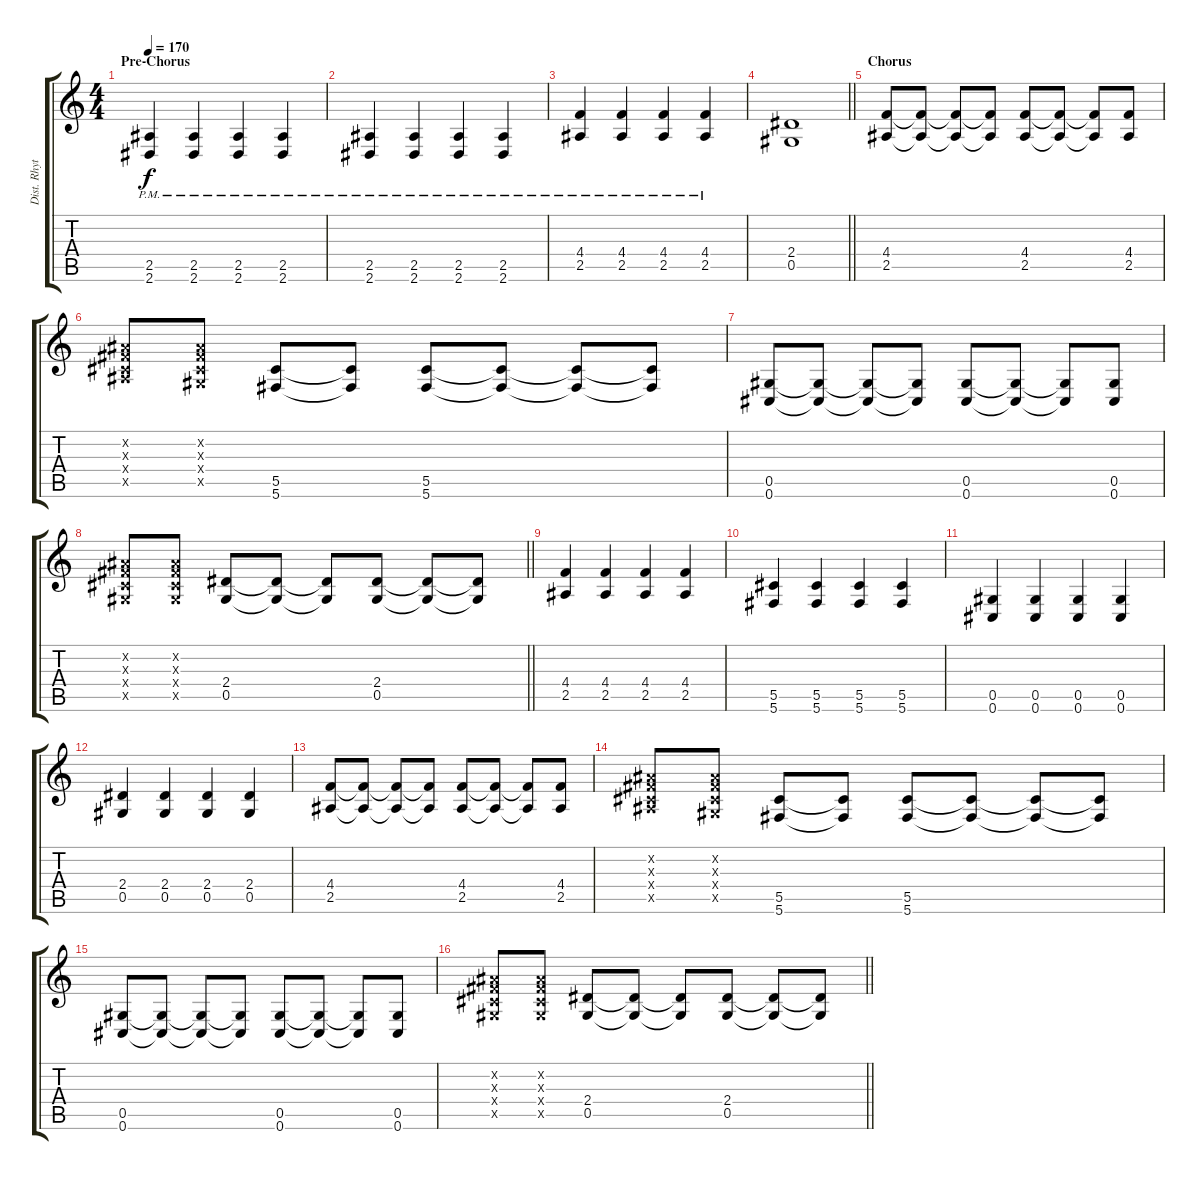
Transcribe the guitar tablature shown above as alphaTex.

\track ("Dist. Rhytm Guitar [R]" "Dist. Rhyt") {instrument distortionguitar}
\staff {score tabs}
\tuning (Eb4 Bb3 Gb3 Db3 Ab2 Db2) {hide}
\ts (4 4)
\section ("" "Pre-Chorus")
\tempo 170
\clef g2
\ks c
(2.5{pm} 2.6{pm}).4{dy f volume 13} (2.5{pm} 2.6{pm}).4 (2.5{pm} 2.6{pm}).4 (2.5{pm} 2.6{pm}).4 |
(2.5{pm} 2.6{pm}).4 (2.5{pm} 2.6{pm}).4 (2.5{pm} 2.6{pm}).4 (2.5{pm} 2.6{pm}).4 |
(4.4{pm} 2.5{pm}).4 (4.4{pm} 2.5{pm}).4 (4.4{pm} 2.5{pm}).4 (4.4{pm} 2.5{pm}).4 |
\barLineRight lightlight
(2.4 0.5).1 |
\section ("" "Chorus")
(4.4 2.5).8 (4.4{t} 2.5{t}).8 (4.4{t} 2.5{t}).8 (4.4{t} 2.5{t}).8 (4.4 2.5).8 (4.4{t} 2.5{t}).8 (4.4{t} 2.5{t}).8 (4.4 2.5).8 |
(0.2{x} 0.3{x} 0.4{x} 2.5{x}).8 (0.2{x} 0.3{x} 0.4{x} 0.5{x}).8 (5.5 5.6).8 (5.5{t} 5.6{t}).8 (5.5 5.6).8 (5.5{t} 5.6{t}).8 (5.5{t} 5.6{t}).8 (5.5{t} 5.6{t}).8 |
(0.5 0.6).8 (0.5{t} 0.6{t}).8 (0.5{t} 0.6{t}).8 (0.5{t} 0.6{t}).8 (0.5 0.6).8 (0.5{t} 0.6{t}).8 (0.5{t} 0.6{t}).8 (0.5 0.6).8 |
\barLineRight lightlight
(0.2{x} 0.3{x} 0.4{x} 0.5{x}).8 (0.2{x} 0.3{x} 0.4{x} 0.5{x}).8 (2.4 0.5).8 (2.4{t} 0.5{t}).8 (2.4{t} 0.5{t}).8 (2.4 0.5).8 (2.4{t} 0.5{t}).8 (2.4{t} 0.5{t}).8 |
(4.4 2.5).4 (4.4 2.5).4 (4.4 2.5).4 (4.4 2.5).4 |
(5.5 5.6).4 (5.5 5.6).4 (5.5 5.6).4 (5.5 5.6).4 |
(0.5 0.6).4 (0.5 0.6).4 (0.5 0.6).4 (0.5 0.6).4 |
(2.4 0.5).4 (2.4 0.5).4 (2.4 0.5).4 (2.4 0.5).4 |
(4.4 2.5).8 (4.4{t} 2.5{t}).8 (4.4{t} 2.5{t}).8 (4.4{t} 2.5{t}).8 (4.4 2.5).8 (4.4{t} 2.5{t}).8 (4.4{t} 2.5{t}).8 (4.4 2.5).8 |
(0.2{x} 0.3{x} 0.4{x} 2.5{x}).8 (0.2{x} 0.3{x} 0.4{x} 0.5{x}).8 (5.5 5.6).8 (5.5{t} 5.6{t}).8 (5.5 5.6).8 (5.5{t} 5.6{t}).8 (5.5{t} 5.6{t}).8 (5.5{t} 5.6{t}).8 |
(0.5 0.6).8 (0.5{t} 0.6{t}).8 (0.5{t} 0.6{t}).8 (0.5{t} 0.6{t}).8 (0.5 0.6).8 (0.5{t} 0.6{t}).8 (0.5{t} 0.6{t}).8 (0.5 0.6).8 |
\barLineRight lightlight
(0.2{x} 0.3{x} 0.4{x} 0.5{x}).8 (0.2{x} 0.3{x} 0.4{x} 0.5{x}).8 (2.4 0.5).8 (2.4{t} 0.5{t}).8 (2.4{t} 0.5{t}).8 (2.4 0.5).8 (2.4{t} 0.5{t}).8 (2.4{t} 0.5{t}).8
